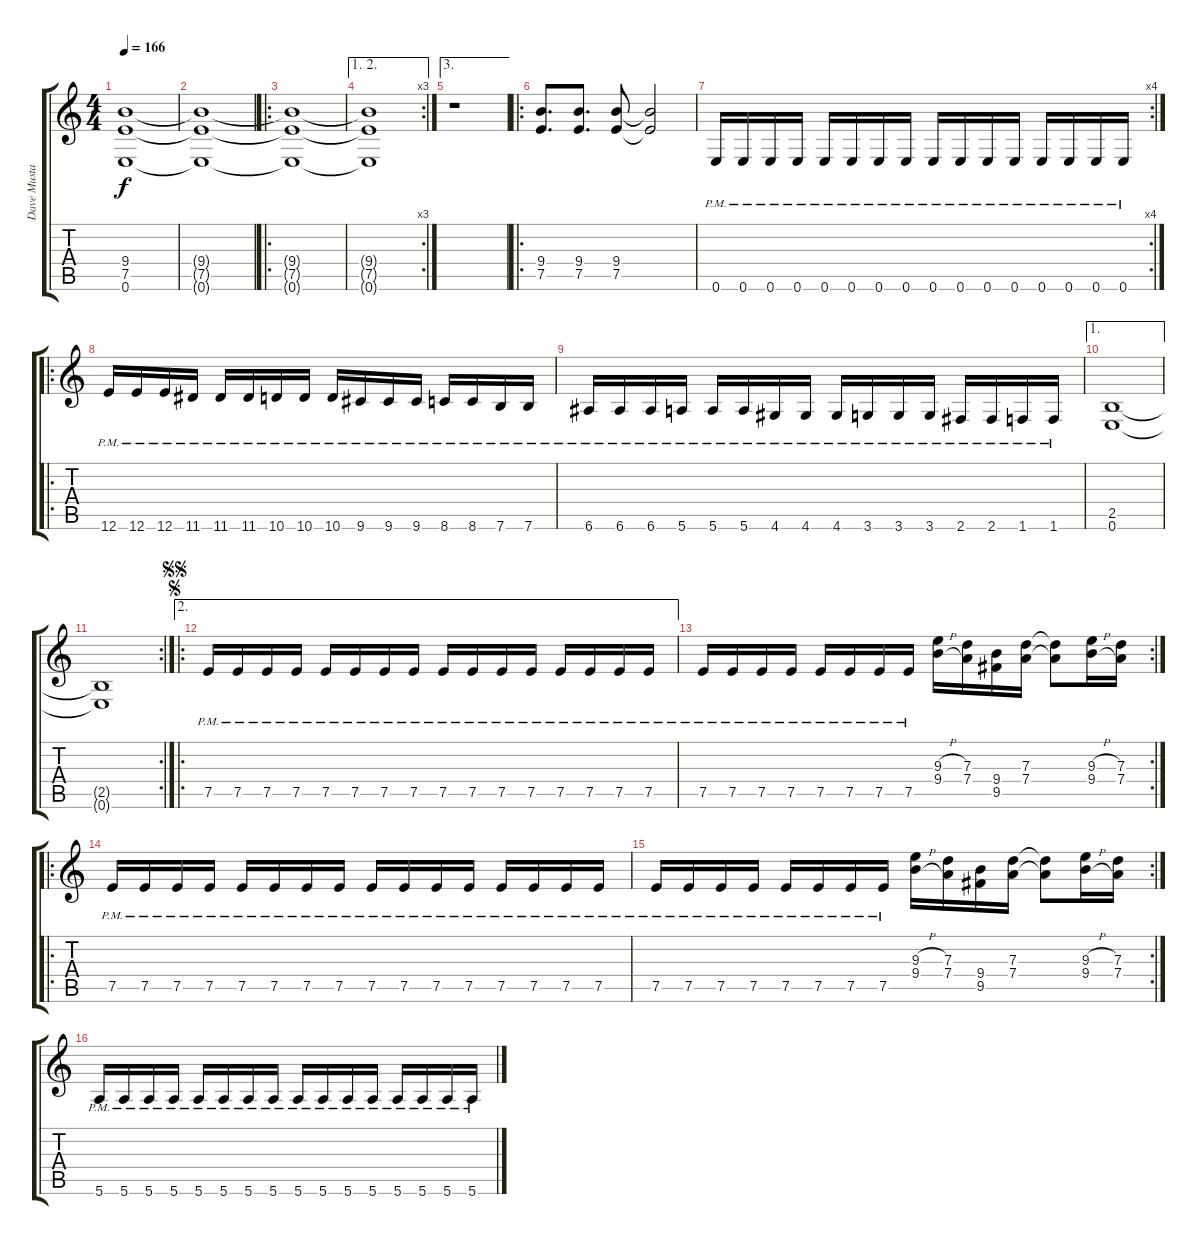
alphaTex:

\track ("Dave Mustaine" "Dave Musta") {instrument distortionguitar}
\staff {score tabs}
\tuning (E4 B3 G3 D3 A2 E2) {hide}
\ts (4 4)
\tempo 166
\clef g2
\ks c
(9.4 7.5 0.6).1{dy f} |
(9.4{t} 7.5{t} 0.6{t}).1 |
\ro
(9.4{t} 7.5{t} 0.6{t}).1 |
\ae (1 2)
\rc 3
(9.4{t} 7.5{t} 0.6{t}).1 |
\ae 3
r.1 |
\ro
(9.4 7.5).8{d} (9.4 7.5).8{d} (9.4 7.5).8 (9.4{t} 7.5{t}).2 |
\rc 4
0.6{pm}.16 0.6{pm}.16 0.6{pm}.16 0.6{pm}.16 0.6{pm}.16 0.6{pm}.16 0.6{pm}.16 0.6{pm}.16 0.6{pm}.16 0.6{pm}.16 0.6{pm}.16 0.6{pm}.16 0.6{pm}.16 0.6{pm}.16 0.6{pm}.16 0.6{pm}.16 |
\ro
12.6{pm}.16 12.6{pm}.16 12.6{pm}.16 11.6{pm}.16 11.6{pm}.16 11.6{pm}.16 10.6{pm}.16 10.6{pm}.16 10.6{pm}.16 9.6{pm}.16 9.6{pm}.16 9.6{pm}.16 8.6{pm}.16 8.6{pm}.16 7.6{pm}.16 7.6{pm}.16 |
6.6{pm}.16 6.6{pm}.16 6.6{pm}.16 5.6{pm}.16 5.6{pm}.16 5.6{pm}.16 4.6{pm}.16 4.6{pm}.16 4.6{pm}.16 3.6{pm}.16 3.6{pm}.16 3.6{pm}.16 2.6{pm}.16 2.6{pm}.16 1.6{pm}.16 1.6{pm}.16 |
\ae 1
(2.5 0.6).1 |
\rc 2
(2.5{t} 0.6{t}).1 |
\ae 2
\ro
\jump segno
\jump segnosegno
7.5{pm}.16 7.5{pm}.16 7.5{pm}.16 7.5{pm}.16 7.5{pm}.16 7.5{pm}.16 7.5{pm}.16 7.5{pm}.16 7.5{pm}.16 7.5{pm}.16 7.5{pm}.16 7.5{pm}.16 7.5{pm}.16 7.5{pm}.16 7.5{pm}.16 7.5{pm}.16 |
\rc 2
7.5{pm}.16 7.5{pm}.16 7.5{pm}.16 7.5{pm}.16 7.5{pm}.16 7.5{pm}.16 7.5{pm}.16 7.5{pm}.16 (9.3{h} 9.4{h}).16 (7.3 7.4).16 (9.4 9.5).16 (7.3 7.4).16 (7.3{t} 7.4{t}).8 (9.3{h} 9.4{h}).16 (7.3 7.4).16 |
\ro
7.5{pm}.16 7.5{pm}.16 7.5{pm}.16 7.5{pm}.16 7.5{pm}.16 7.5{pm}.16 7.5{pm}.16 7.5{pm}.16 7.5{pm}.16 7.5{pm}.16 7.5{pm}.16 7.5{pm}.16 7.5{pm}.16 7.5{pm}.16 7.5{pm}.16 7.5{pm}.16 |
\rc 2
7.5{pm}.16 7.5{pm}.16 7.5{pm}.16 7.5{pm}.16 7.5{pm}.16 7.5{pm}.16 7.5{pm}.16 7.5{pm}.16 (9.3{h} 9.4{h}).16 (7.3 7.4).16 (9.4 9.5).16 (7.3 7.4).16 (7.3{t} 7.4{t}).8 (9.3{h} 9.4{h}).16 (7.3 7.4).16 |
5.6{pm}.16 5.6{pm}.16 5.6{pm}.16 5.6{pm}.16 5.6{pm}.16 5.6{pm}.16 5.6{pm}.16 5.6{pm}.16 5.6{pm}.16 5.6{pm}.16 5.6{pm}.16 5.6{pm}.16 5.6{pm}.16 5.6{pm}.16 5.6{pm}.16 5.6{pm}.16
